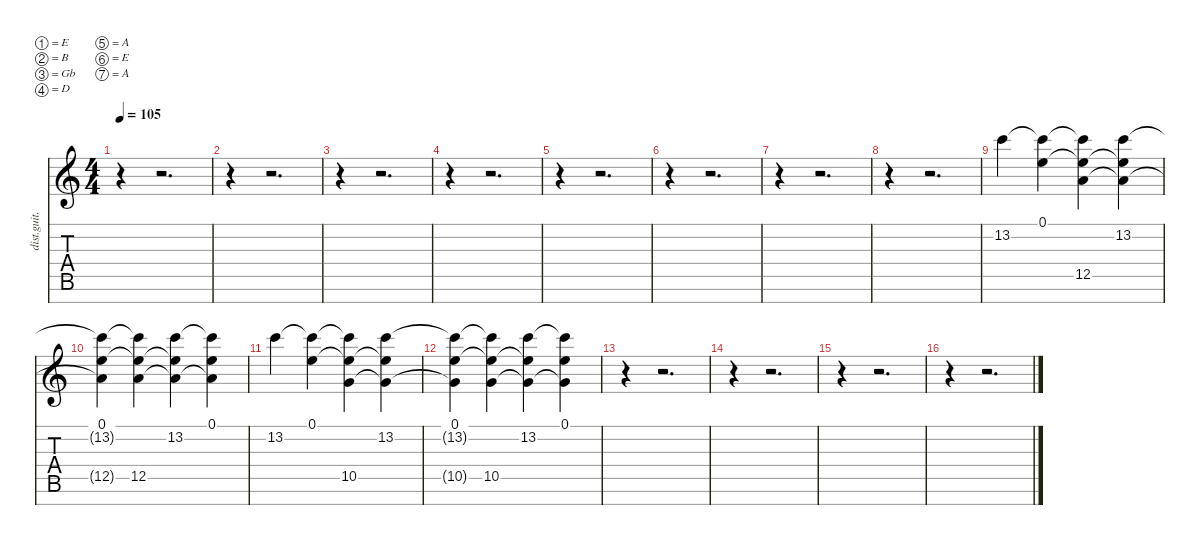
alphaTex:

\defaultSystemsLayout 4
\hideDynamics
\bracketExtendMode nobrackets
\track ("Clean Guitar 2" "dist.guit.") {instrument distortionguitar}
\staff {score tabs}
\tuning (E4 B3 Gb3 D3 A2 E2 A1)
\ts (4 4)
\tempo 105
\clef g2
\ks c
r.4{dy mf} r.2{d} |
r.4 r.2{d} |
r.4 r.2{d} |
r.4 r.2{d} |
r.4 r.2{d} |
r.4 r.2{d} |
r.4 r.2{d} |
r.4 r.2{d} |
13.2.4 (0.1 13.2{t}).4 (0.1{t} 13.2{t} 12.5).4 (0.1{t} 13.2 12.5{t}).4 |
(0.1 13.2{t} 12.5{t}).4 (0.1{t} 13.2{t} 12.5).4 (0.1{t} 13.2 12.5{t}).4 (0.1 13.2{t} 12.5{t}).4 |
13.2.4 (0.1 13.2{t}).4 (0.1{t} 13.2{t} 10.5).4 (0.1{t} 13.2 10.5{t}).4 |
(0.1 13.2{t} 10.5{t}).4 (0.1{t} 13.2{t} 10.5).4 (0.1{t} 13.2 10.5{t}).4 (0.1 13.2{t} 10.5{t}).4 |
r.4 r.2{d} |
r.4 r.2{d} |
r.4 r.2{d} |
r.4 r.2{d}
